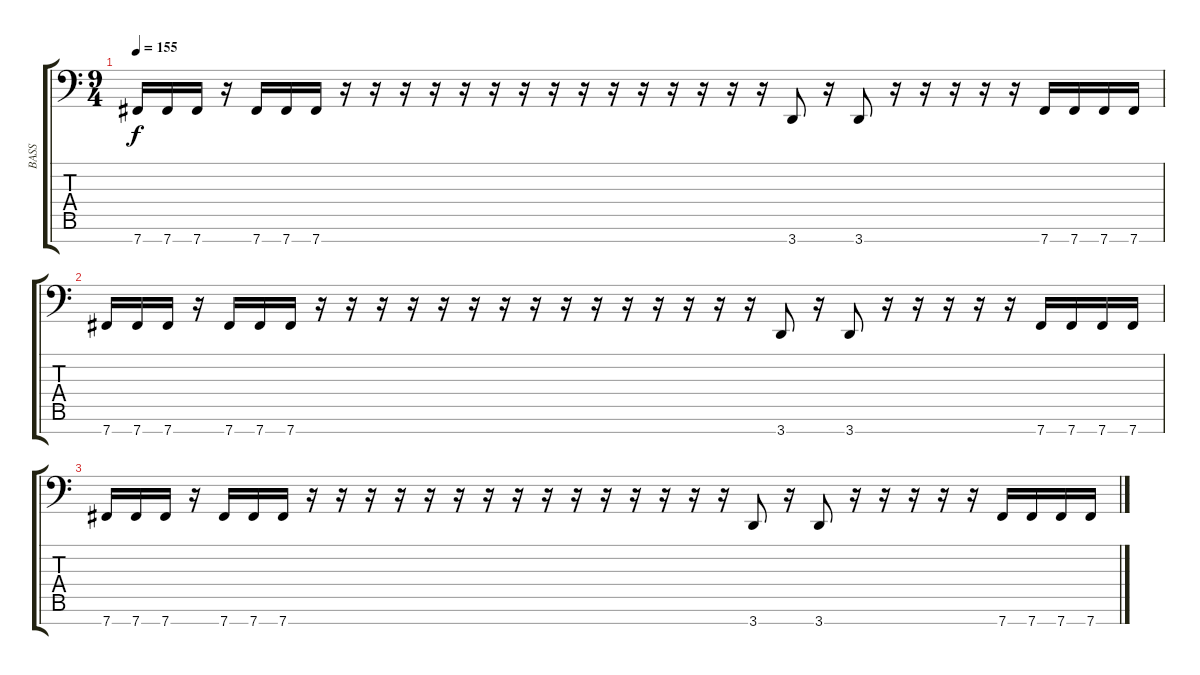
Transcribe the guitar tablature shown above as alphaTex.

\track ("BASS" "BASS") {instrument electricbassfinger}
\staff {score tabs}
\tuning (E3 B2 G2 D2 A1 D1 B0) {hide}
\ts (9 4)
\tempo 155
\clef f4
\ks c
7.7.16{dy f} 7.7.16 7.7.16 r.16 7.7.16 7.7.16 7.7.16 r.16 r.16 r.16 r.16 r.16 r.16 r.16 r.16 r.16 r.16 r.16 r.16 r.16 r.16 r.16 3.7.8 r.16 3.7.8 r.16 r.16 r.16 r.16 r.16 7.7.16 7.7.16 7.7.16 7.7.16 |
7.7.16{volume 0} 7.7.16 7.7.16 r.16 7.7.16 7.7.16 7.7.16 r.16 r.16 r.16 r.16 r.16 r.16 r.16 r.16 r.16 r.16 r.16 r.16 r.16 r.16 r.16 3.7.8 r.16 3.7.8 r.16 r.16 r.16 r.16 r.16 7.7.16 7.7.16 7.7.16 7.7.16 |
7.7.16 7.7.16 7.7.16 r.16 7.7.16 7.7.16 7.7.16 r.16 r.16 r.16 r.16 r.16 r.16 r.16 r.16 r.16 r.16 r.16 r.16 r.16 r.16 r.16 3.7.8 r.16 3.7.8 r.16 r.16 r.16 r.16 r.16 7.7.16 7.7.16 7.7.16 7.7.16
